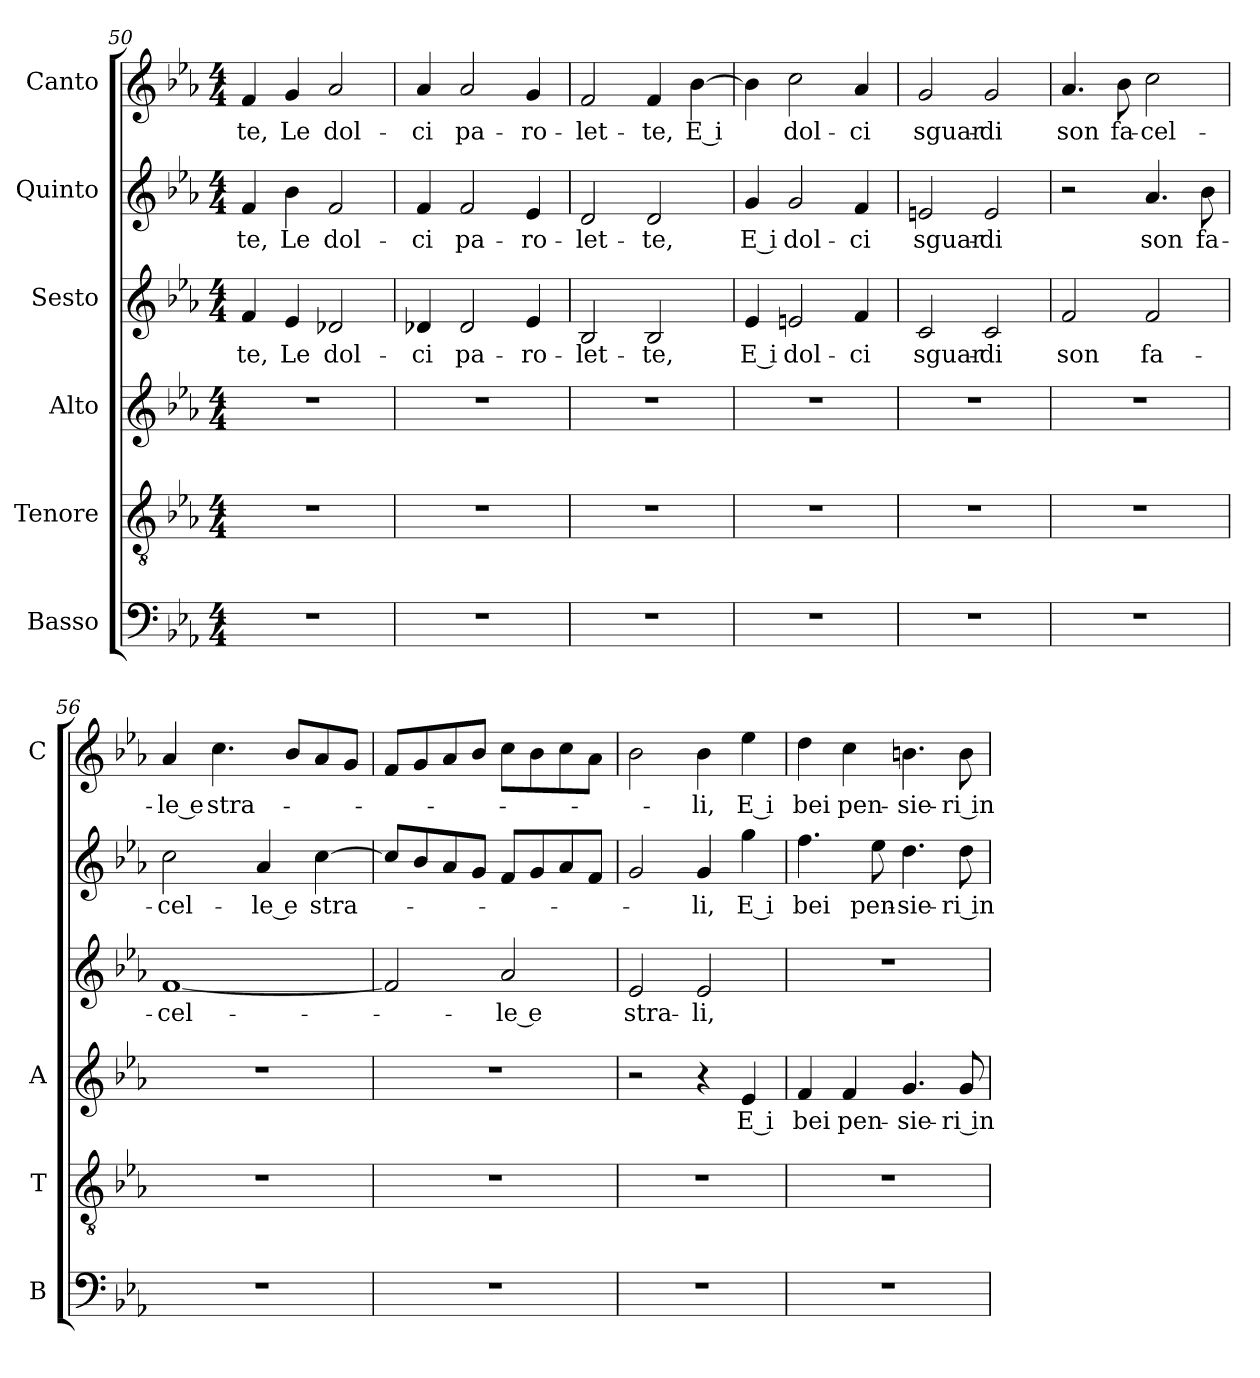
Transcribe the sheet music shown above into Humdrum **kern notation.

**kern	**kern	**kern	**text	**kern	**text	**kern	**text	**kern	**text
*part6	*part5	*part4	*part4	*part3	*part3	*part2	*part2	*part1	*part1
*staff6	*staff5	*staff4	*staff4	*staff3	*staff3	*staff2	*staff2	*staff1	*staff1
*I"Basso	*I"Tenore	*I"Alto	*	*I"Sesto	*	*I"Quinto	*	*I"Canto	*
*I'B	*I'T	*I'A	*	*	*	*	*	*I'C	*
*clefF4	*clefGv2	*clefG2	*	*clefG2	*	*clefG2	*	*clefG2	*
*k[b-e-a-]	*k[b-e-a-]	*k[b-e-a-]	*	*k[b-e-a-]	*	*k[b-e-a-]	*	*k[b-e-a-]	*
*E-:	*E-:	*E-:	*	*E-:	*	*E-:	*	*E-:	*
*M4/4	*M4/4	*M4/4	*	*M4/4	*	*M4/4	*	*M4/4	*
=50	=50	=50	=50	=50	=50	=50	=50	=50	=50
!	!	!	!	!	!LO:LY:b	!	!LO:LY:b	!	!LO:LY:b
1r	1r	1r	.	4f/	-te,	4f/	-te,	4f/	-te,
!	!	!	!	!	!LO:LY:b	!	!LO:LY:b	!	!LO:LY:b
.	.	.	.	4e-/	Le	4b-\	Le	4g/	Le
!	!	!	!	!	!LO:LY:b	!	!LO:LY:b	!	!LO:LY:b
.	.	.	.	2d-X/	dol-	2f/	dol-	2a-/	dol-
=51	=51	=51	=51	=51	=51	=51	=51	=51	=51
!	!	!	!	!	!LO:LY:b	!	!LO:LY:b	!	!LO:LY:b
1r	1r	1r	.	4d-X/	-ci	4f/	-ci	4a-/	-ci
!	!	!	!	!	!LO:LY:b	!	!LO:LY:b	!	!LO:LY:b
.	.	.	.	2d-/	pa-	2f/	pa-	2a-/	pa-
!	!	!	!	!	!LO:LY:b	!	!LO:LY:b	!	!LO:LY:b
.	.	.	.	4e-/	-ro-	4e-/	-ro-	4g/	-ro-
=52	=52	=52	=52	=52	=52	=52	=52	=52	=52
!	!	!	!	!	!LO:LY:b	!	!LO:LY:b	!	!LO:LY:b
1r	1r	1r	.	2B-/	-let-	2d/	-let-	2f/	-let-
!	!	!	!	!	!LO:LY:b	!	!LO:LY:b	!	!LO:LY:b
.	.	.	.	2B-/	-te,	2d/	-te,	4f/	-te,
!	!	!	!	!	!	!	!	!	!LO:LY:b
.	.	.	.	.	.	.	.	[4b-\	E i
=53	=53	=53	=53	=53	=53	=53	=53	=53	=53
!	!	!	!	!	!LO:LY:b	!	!LO:LY:b	!	!
1r	1r	1r	.	4e-/	E i	4g/	E i	4b-\]	.
!	!	!	!	!	!LO:LY:b	!	!LO:LY:b	!	!LO:LY:b
.	.	.	.	2en/	dol-	2g/	dol-	2cc\	dol-
!	!	!	!	!	!LO:LY:b	!	!LO:LY:b	!	!LO:LY:b
.	.	.	.	4f/	-ci	4f/	-ci	4a-/	-ci
!!LO:LB:g=z
=54	=54	=54	=54	=54	=54	=54	=54	=54	=54
!	!	!	!	!	!LO:LY:b	!	!LO:LY:b	!	!LO:LY:b
1r	1r	1r	.	2c/	sguar-	2en/	sguar-	2g/	sguar-
!	!	!	!	!	!LO:LY:b	!	!LO:LY:b	!	!LO:LY:b
.	.	.	.	2c/	-di	2e/	-di	2g/	-di
=55	=55	=55	=55	=55	=55	=55	=55	=55	=55
!	!	!	!	!	!LO:LY:b	!	!	!	!LO:LY:b
1r	1r	1r	.	2f/	son	2r	.	4.a-/	son
!	!	!	!	!	!	!	!	!	!LO:LY:b
.	.	.	.	.	.	.	.	8b-\	fa-
!	!	!	!	!	!LO:LY:b	!	!LO:LY:b	!	!LO:LY:b
.	.	.	.	2f/	fa-	4.a-/	son	2cc\	-cel-
!	!	!	!	!	!	!	!LO:LY:b	!	!
.	.	.	.	.	.	8b-\	fa-	.	.
=56	=56	=56	=56	=56	=56	=56	=56	=56	=56
!	!	!	!	!	!LO:LY:b	!	!LO:LY:b	!	!LO:LY:b
1r	1r	1r	.	[1f	-cel-	2cc\	-cel-	4a-/	-le e
!	!	!	!	!	!	!	!	!	!LO:LY:b
.	.	.	.	.	.	.	.	4.cc\	stra-
!	!	!	!	!	!	!	!LO:LY:b	!	!
.	.	.	.	.	.	4a-/	-le e	.	.
.	.	.	.	.	.	.	.	8b-/L	.
!	!	!	!	!	!	!	!LO:LY:b	!	!
.	.	.	.	.	.	[4cc\	stra-	8a-/	.
.	.	.	.	.	.	.	.	8g/J	.
=57	=57	=57	=57	=57	=57	=57	=57	=57	=57
1r	1r	1r	.	2f/]	.	8cc/L]	.	8f/L	.
.	.	.	.	.	.	8b-/	.	8g/	.
.	.	.	.	.	.	8a-/	.	8a-/	.
.	.	.	.	.	.	8g/J	.	8b-/J	.
!	!	!	!	!	!LO:LY:b	!	!	!	!
.	.	.	.	2a-/	-le e	8f/L	.	8cc\L	.
.	.	.	.	.	.	8g/	.	8b-\	.
.	.	.	.	.	.	8a-/	.	8cc\	.
.	.	.	.	.	.	8f/J	.	8a-\J	.
=58	=58	=58	=58	=58	=58	=58	=58	=58	=58
!	!	!	!	!	!LO:LY:b	!	!	!	!
1r	1r	2r	.	2e-/	stra-	2g/	.	2b-\	.
!	!	!	!	!	!LO:LY:b	!	!LO:LY:b	!	!LO:LY:b
.	.	4r	.	2e-/	-li,	4g/	-li,	4b-\	-li,
!	!	!	!LO:LY:b	!	!	!	!LO:LY:b	!	!LO:LY:b
.	.	4e-/	E i	.	.	4gg\	E i	4ee-\	E i
=59	=59	=59	=59	=59	=59	=59	=59	=59	=59
!	!	!	!LO:LY:b	!	!	!	!LO:LY:b	!	!LO:LY:b
1r	1r	4f/	bei	1r	.	4.ff\	bei	4dd\	bei
!	!	!	!LO:LY:b	!	!	!	!	!	!LO:LY:b
.	.	4f/	pen-	.	.	.	.	4cc\	pen-
!	!	!	!	!	!	!	!LO:LY:b	!	!
.	.	.	.	.	.	8ee-\	pen-	.	.
!	!	!	!LO:LY:b	!	!	!	!LO:LY:b	!	!LO:LY:b
.	.	4.g/	-sie-	.	.	4.dd\	-sie-	4.bn\	-sie-
!	!	!	!LO:LY:b	!	!	!	!LO:LY:b	!	!LO:LY:b
.	.	8g/	-ri in	.	.	8dd\	-ri in	8b\	-ri in
=	=	=	=	=	=	=	=	=	=
*-	*-	*-	*-	*-	*-	*-	*-	*-	*-
